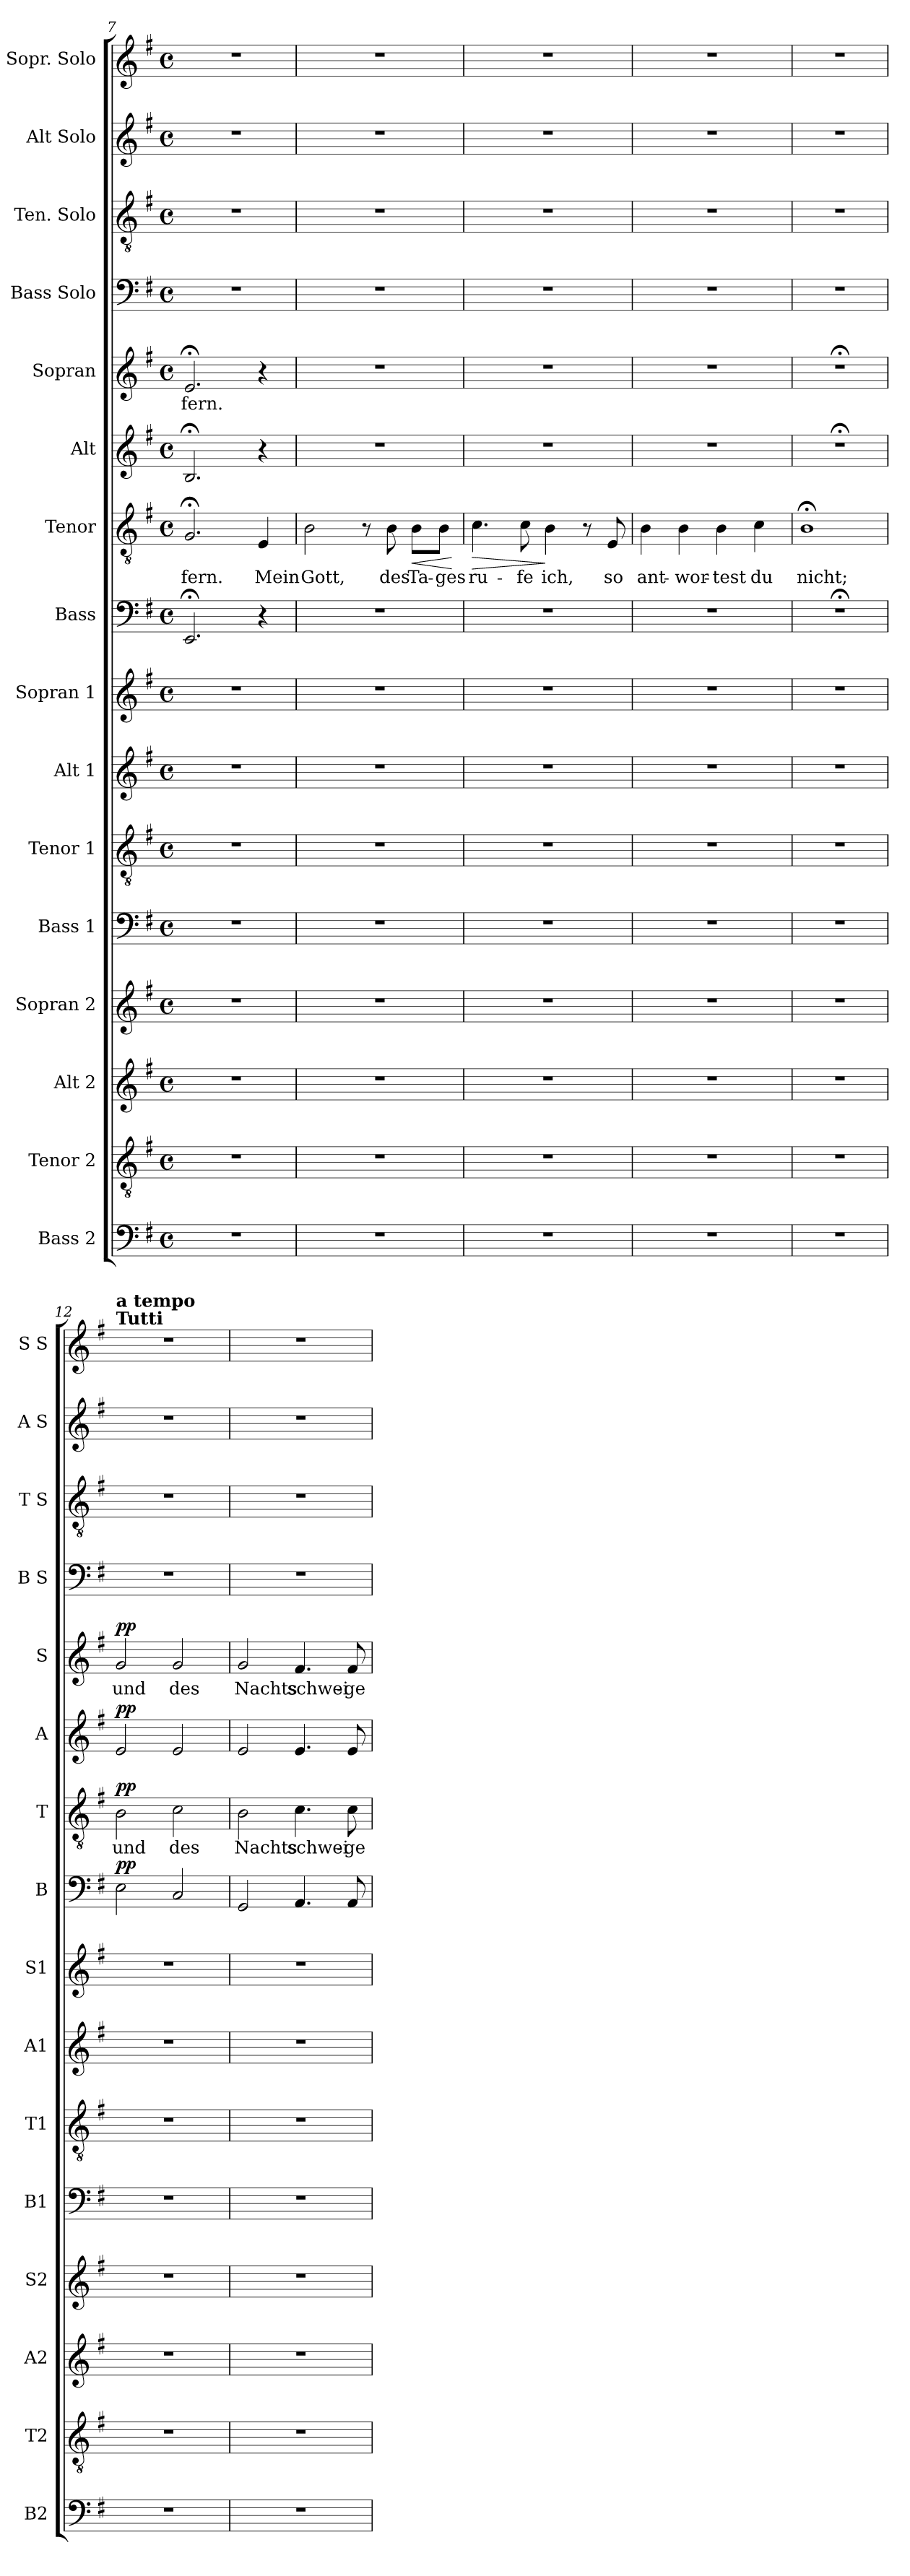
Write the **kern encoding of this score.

**kern	**kern	**kern	**kern	**kern	**kern	**kern	**kern	**kern	**dynam	**kern	**text	**dynam	**kern	**dynam	**kern	**text	**dynam	**kern	**kern	**kern	**kern
*part16	*part15	*part14	*part13	*part12	*part11	*part10	*part9	*part8	*part8	*part7	*part7	*part7	*part6	*part6	*part5	*part5	*part5	*part4	*part3	*part2	*part1
*staff16	*staff15	*staff14	*staff13	*staff12	*staff11	*staff10	*staff9	*staff8	*staff8	*staff7	*staff7	*staff7	*staff6	*staff6	*staff5	*staff5	*staff5	*staff4	*staff3	*staff2	*staff1
*I"Bass 2	*I"Tenor 2	*I"Alt 2	*I"Sopran 2	*I"Bass 1	*I"Tenor 1	*I"Alt 1	*I"Sopran 1	*I"Bass	*	*I"Tenor	*	*	*I"Alt	*	*I"Sopran	*	*	*I"Bass Solo	*I"Ten. Solo	*I"Alt Solo	*I"Sopr. Solo
*I'B2	*I'T2	*I'A2	*I'S2	*I'B1	*I'T1	*I'A1	*I'S1	*I'B	*	*I'T	*	*	*I'A	*	*I'S	*	*	*I'B S	*I'T S	*I'A S	*I'S S
*clefF4	*clefGv2	*clefG2	*clefG2	*clefF4	*clefGv2	*clefG2	*clefG2	*clefF4	*	*clefGv2	*	*	*clefG2	*	*clefG2	*	*	*clefF4	*clefGv2	*clefG2	*clefG2
*k[f#]	*k[f#]	*k[f#]	*k[f#]	*k[f#]	*k[f#]	*k[f#]	*k[f#]	*k[f#]	*	*k[f#]	*	*	*k[f#]	*	*k[f#]	*	*	*k[f#]	*k[f#]	*k[f#]	*k[f#]
*M4/4	*M4/4	*M4/4	*M4/4	*M4/4	*M4/4	*M4/4	*M4/4	*M4/4	*	*M4/4	*	*	*M4/4	*	*M4/4	*	*	*M4/4	*M4/4	*M4/4	*M4/4
*met(c)	*met(c)	*met(c)	*met(c)	*met(c)	*met(c)	*met(c)	*met(c)	*met(c)	*	*met(c)	*	*	*met(c)	*	*met(c)	*	*	*met(c)	*met(c)	*met(c)	*met(c)
=7	=7	=7	=7	=7	=7	=7	=7	=7	=7	=7	=7	=7	=7	=7	=7	=7	=7	=7	=7	=7	=7
1r	1r	1r	1r	1r	1r	1r	1r	2.EE;</	.	2.G;</	fern.	.	2.B;</	.	2.e;</	fern.	.	1r	1r	1r	1r
.	.	.	.	.	.	.	.	4r	.	4E/	Mein	.	4r	.	4r	.	.	.	.	.	.
=8	=8	=8	=8	=8	=8	=8	=8	=8	=8	=8	=8	=8	=8	=8	=8	=8	=8	=8	=8	=8	=8
1r	1r	1r	1r	1r	1r	1r	1r	1r	.	2B\	Gott,	.	1r	.	1r	.	.	1r	1r	1r	1r
.	.	.	.	.	.	.	.	.	.	8r	.	.	.	.	.	.	.	.	.	.	.
.	.	.	.	.	.	.	.	.	.	8B\	des	.	.	.	.	.	.	.	.	.	.
!	!	!	!	!	!	!	!	!	!	!	!	!LO:HP:b	!	!	!	!	!	!	!	!	!
.	.	.	.	.	.	.	.	.	.	8B\L	Ta-	<	.	.	.	.	.	.	.	.	.
.	.	.	.	.	.	.	.	.	.	8B\J	-ges	.	.	.	.	.	.	.	.	.	.
.	.	.	.	.	.	.	.	.	.	.	.	[	.	.	.	.	.	.	.	.	.
=9	=9	=9	=9	=9	=9	=9	=9	=9	=9	=9	=9	=9	=9	=9	=9	=9	=9	=9	=9	=9	=9
!	!	!	!	!	!	!	!	!	!	!	!	!LO:HP:b	!	!	!	!	!	!	!	!	!
1r	1r	1r	1r	1r	1r	1r	1r	1r	.	4.c\	ru-	>	1r	.	1r	.	.	1r	1r	1r	1r
.	.	.	.	.	.	.	.	.	.	8c\	-fe	.	.	.	.	.	.	.	.	.	.
.	.	.	.	.	.	.	.	.	.	4B\	ich,	]	.	.	.	.	.	.	.	.	.
.	.	.	.	.	.	.	.	.	.	8r	.	.	.	.	.	.	.	.	.	.	.
.	.	.	.	.	.	.	.	.	.	8E/	so	.	.	.	.	.	.	.	.	.	.
!!LO:LB:g=z
=10	=10	=10	=10	=10	=10	=10	=10	=10	=10	=10	=10	=10	=10	=10	=10	=10	=10	=10	=10	=10	=10
1r	1r	1r	1r	1r	1r	1r	1r	1r	.	4B\	ant-	.	1r	.	1r	.	.	1r	1r	1r	1r
.	.	.	.	.	.	.	.	.	.	4B\	-wor-	.	.	.	.	.	.	.	.	.	.
.	.	.	.	.	.	.	.	.	.	4B\	-test	.	.	.	.	.	.	.	.	.	.
.	.	.	.	.	.	.	.	.	.	4c\	du	.	.	.	.	.	.	.	.	.	.
=11	=11	=11	=11	=11	=11	=11	=11	=11	=11	=11	=11	=11	=11	=11	=11	=11	=11	=11	=11	=11	=11
1r	1r	1r	1r	1r	1r	1r	1r	1r;<	.	1B;<	nicht;	.	1r;<	.	1r;<	.	.	1r	1r	1r	1r
=12	=12	=12	=12	=12	=12	=12	=12	=12	=12	=12	=12	=12	=12	=12	=12	=12	=12	=12	=12	=12	=12
!	!	!	!	!	!	!	!	!	!	!	!	!	!	!	!	!	!	!	!	!	!LO:TX:a:B:t=Tutti
!	!	!	!	!	!	!	!	!	!	!	!	!	!	!	!	!	!	!	!	!	!LO:TX:a:B:t=a tempo
!	!	!	!	!	!	!	!	!	!LO:DY:a	!	!	!LO:DY:a	!	!LO:DY:a	!	!	!LO:DY:a	!	!	!	!
1r	1r	1r	1r	1r	1r	1r	1r	2E\	pp	2B\	und	pp	2e/	pp	2g/	und	pp	1r	1r	1r	1r
.	.	.	.	.	.	.	.	2C/	.	2c\	des	.	2e/	.	2g/	des	.	.	.	.	.
=13	=13	=13	=13	=13	=13	=13	=13	=13	=13	=13	=13	=13	=13	=13	=13	=13	=13	=13	=13	=13	=13
1r	1r	1r	1r	1r	1r	1r	1r	2GG/	.	2B\	Nachts	.	2e/	.	2g/	Nachts	.	1r	1r	1r	1r
.	.	.	.	.	.	.	.	4.AA/	.	4.c\	schwei-	.	4.e/	.	4.f#/	schwei-	.	.	.	.	.
.	.	.	.	.	.	.	.	8AA/	.	8c\	-ge	.	8e/	.	8f#/	-ge	.	.	.	.	.
=	=	=	=	=	=	=	=	=	=	=	=	=	=	=	=	=	=	=	=	=	=
*-	*-	*-	*-	*-	*-	*-	*-	*-	*-	*-	*-	*-	*-	*-	*-	*-	*-	*-	*-	*-	*-
